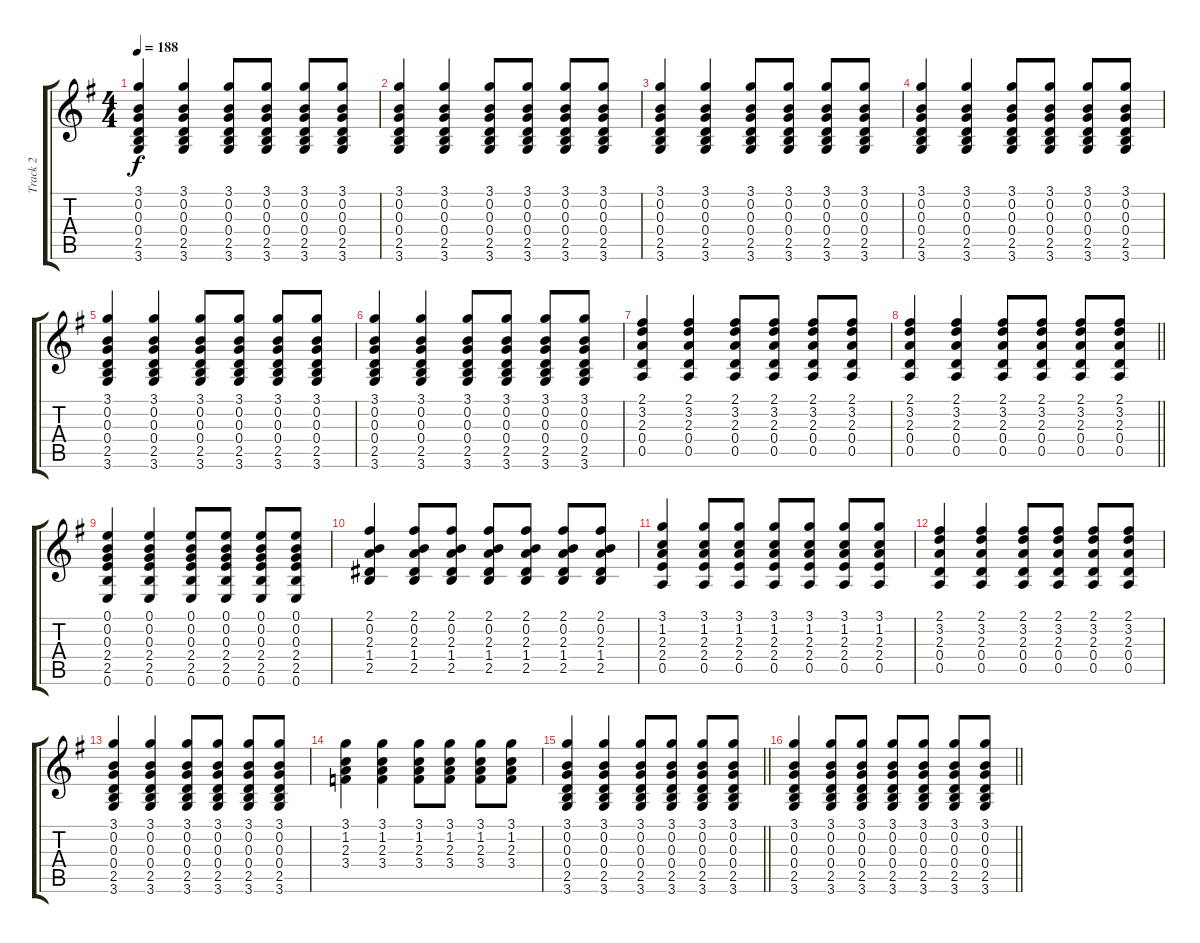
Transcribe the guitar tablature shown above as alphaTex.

\track ("Track 2" "Track 2") {instrument acousticguitarsteel}
\staff {score tabs}
\tuning (E4 B3 G3 D3 A2 E2) {hide}
\ts (4 4)
\tempo 188
\clef g2
\ks g
(3.1 0.2 0.3 0.4 2.5 3.6).4{dy f} (3.1 0.2 0.3 0.4 2.5 3.6).4 (3.1 0.2 0.3 0.4 2.5 3.6).8 (3.1 0.2 0.3 0.4 2.5 3.6).8 (3.1 0.2 0.3 0.4 2.5 3.6).8 (3.1 0.2 0.3 0.4 2.5 3.6).8 |
(3.1 0.2 0.3 0.4 2.5 3.6).4 (3.1 0.2 0.3 0.4 2.5 3.6).4 (3.1 0.2 0.3 0.4 2.5 3.6).8 (3.1 0.2 0.3 0.4 2.5 3.6).8 (3.1 0.2 0.3 0.4 2.5 3.6).8 (3.1 0.2 0.3 0.4 2.5 3.6).8 |
(3.1 0.2 0.3 0.4 2.5 3.6).4 (3.1 0.2 0.3 0.4 2.5 3.6).4 (3.1 0.2 0.3 0.4 2.5 3.6).8 (3.1 0.2 0.3 0.4 2.5 3.6).8 (3.1 0.2 0.3 0.4 2.5 3.6).8 (3.1 0.2 0.3 0.4 2.5 3.6).8 |
(3.1 0.2 0.3 0.4 2.5 3.6).4 (3.1 0.2 0.3 0.4 2.5 3.6).4 (3.1 0.2 0.3 0.4 2.5 3.6).8 (3.1 0.2 0.3 0.4 2.5 3.6).8 (3.1 0.2 0.3 0.4 2.5 3.6).8 (3.1 0.2 0.3 0.4 2.5 3.6).8 |
(3.1 0.2 0.3 0.4 2.5 3.6).4 (3.1 0.2 0.3 0.4 2.5 3.6).4 (3.1 0.2 0.3 0.4 2.5 3.6).8 (3.1 0.2 0.3 0.4 2.5 3.6).8 (3.1 0.2 0.3 0.4 2.5 3.6).8 (3.1 0.2 0.3 0.4 2.5 3.6).8 |
(3.1 0.2 0.3 0.4 2.5 3.6).4 (3.1 0.2 0.3 0.4 2.5 3.6).4 (3.1 0.2 0.3 0.4 2.5 3.6).8 (3.1 0.2 0.3 0.4 2.5 3.6).8 (3.1 0.2 0.3 0.4 2.5 3.6).8 (3.1 0.2 0.3 0.4 2.5 3.6).8 |
(2.1 3.2 2.3 0.4 0.5).4 (2.1 3.2 2.3 0.4 0.5).4 (2.1 3.2 2.3 0.4 0.5).8 (2.1 3.2 2.3 0.4 0.5).8 (2.1 3.2 2.3 0.4 0.5).8 (2.1 3.2 2.3 0.4 0.5).8 |
\barLineRight lightlight
(2.1 3.2 2.3 0.4 0.5).4 (2.1 3.2 2.3 0.4 0.5).4 (2.1 3.2 2.3 0.4 0.5).8 (2.1 3.2 2.3 0.4 0.5).8 (2.1 3.2 2.3 0.4 0.5).8 (2.1 3.2 2.3 0.4 0.5).8 |
(0.1 0.2 0.3 2.4 2.5 0.6).4 (0.1 0.2 0.3 2.4 2.5 0.6).4 (0.1 0.2 0.3 2.4 2.5 0.6).8 (0.1 0.2 0.3 2.4 2.5 0.6).8 (0.1 0.2 0.3 2.4 2.5 0.6).8 (0.1 0.2 0.3 2.4 2.5 0.6).8 |
(2.1 0.2 2.3 1.4 2.5).4 (2.1 0.2 2.3 1.4 2.5).8 (2.1 0.2 2.3 1.4 2.5).8 (2.1 0.2 2.3 1.4 2.5).8 (2.1 0.2 2.3 1.4 2.5).8 (2.1 0.2 2.3 1.4 2.5).8 (2.1 0.2 2.3 1.4 2.5).8 |
(3.1 1.2 2.3 2.4 0.5).4 (3.1 1.2 2.3 2.4 0.5).8 (3.1 1.2 2.3 2.4 0.5).8 (3.1 1.2 2.3 2.4 0.5).8 (3.1 1.2 2.3 2.4 0.5).8 (3.1 1.2 2.3 2.4 0.5).8 (3.1 1.2 2.3 2.4 0.5).8 |
(2.1 3.2 2.3 0.4 0.5).4 (2.1 3.2 2.3 0.4 0.5).4 (2.1 3.2 2.3 0.4 0.5).8 (2.1 3.2 2.3 0.4 0.5).8 (2.1 3.2 2.3 0.4 0.5).8 (2.1 3.2 2.3 0.4 0.5).8 |
(3.1 0.2 0.3 0.4 2.5 3.6).4 (3.1 0.2 0.3 0.4 2.5 3.6).4 (3.1 0.2 0.3 0.4 2.5 3.6).8 (3.1 0.2 0.3 0.4 2.5 3.6).8 (3.1 0.2 0.3 0.4 2.5 3.6).8 (3.1 0.2 0.3 0.4 2.5 3.6).8 |
(3.1 1.2 2.3 3.4).4 (3.1 1.2 2.3 3.4).4 (3.1 1.2 2.3 3.4).8 (3.1 1.2 2.3 3.4).8 (3.1 1.2 2.3 3.4).8 (3.1 1.2 2.3 3.4).8 |
\barLineRight lightlight
(3.1 0.2 0.3 0.4 2.5 3.6).4 (3.1 0.2 0.3 0.4 2.5 3.6).4 (3.1 0.2 0.3 0.4 2.5 3.6).8 (3.1 0.2 0.3 0.4 2.5 3.6).8 (3.1 0.2 0.3 0.4 2.5 3.6).8 (3.1 0.2 0.3 0.4 2.5 3.6).8 |
\barLineRight lightlight
(3.1 0.2 0.3 0.4 2.5 3.6).4 (3.1 0.2 0.3 0.4 2.5 3.6).8 (3.1 0.2 0.3 0.4 2.5 3.6).8 (3.1 0.2 0.3 0.4 2.5 3.6).8 (3.1 0.2 0.3 0.4 2.5 3.6).8 (3.1 0.2 0.3 0.4 2.5 3.6).8 (3.1 0.2 0.3 0.4 2.5 3.6).8
